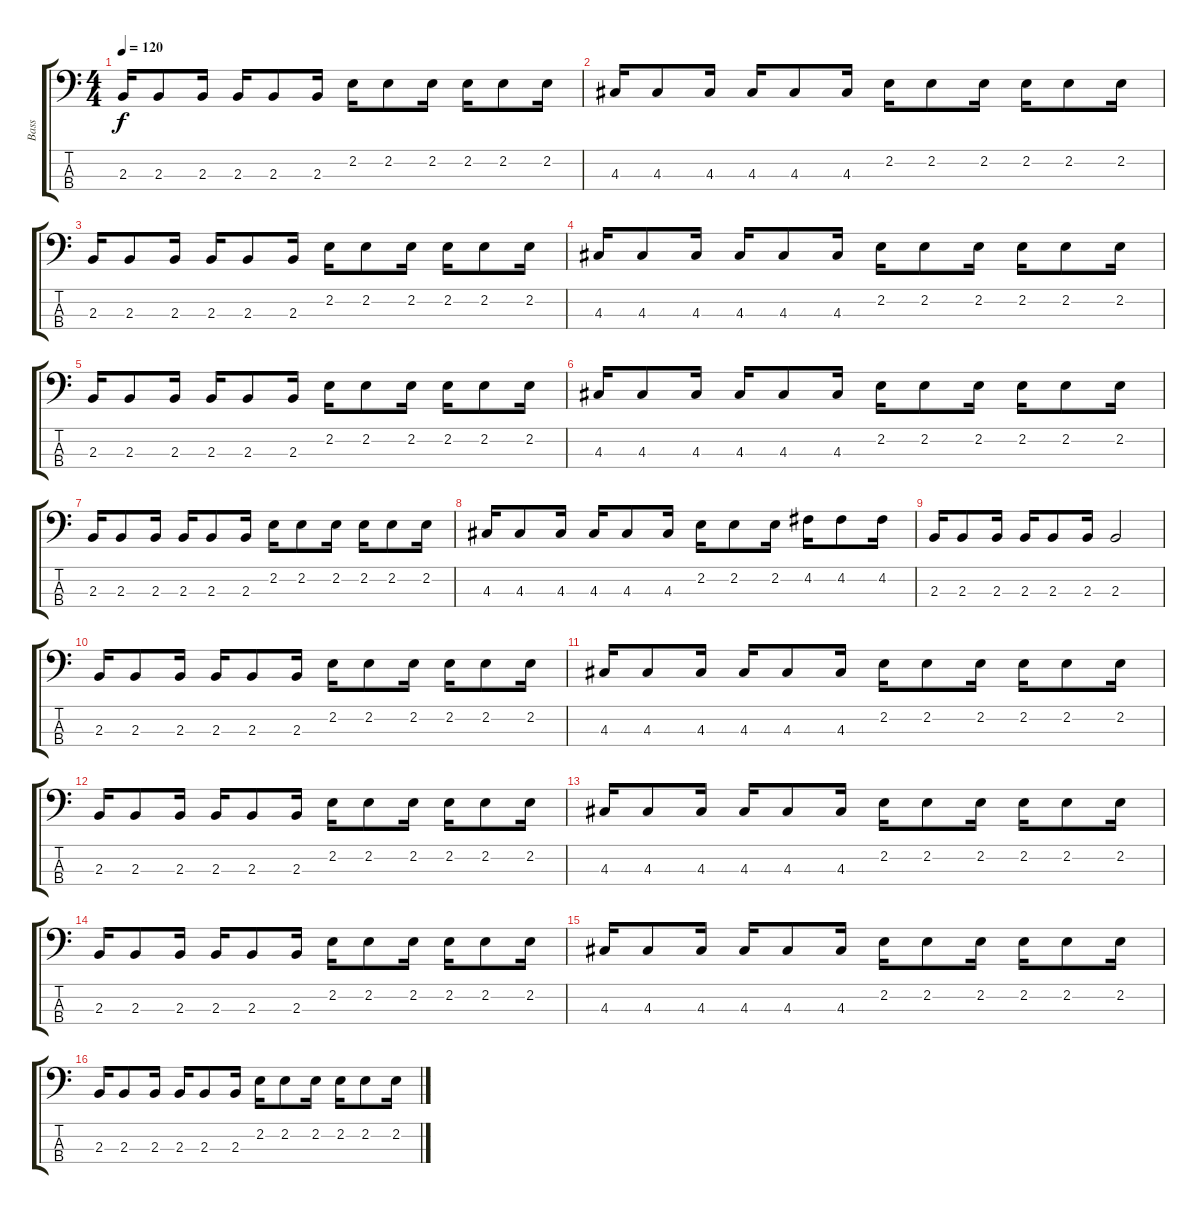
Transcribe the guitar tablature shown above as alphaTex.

\track ("Bass" "Bass") {instrument electricbassfinger}
\staff {score tabs}
\tuning (G2 D2 A1 E1) {hide}
\ts (4 4)
\tempo 120
\clef f4
\ks c
2.3.16{dy f instrument electricbassfinger} 2.3.8 2.3.16 2.3.16 2.3.8 2.3.16 2.2.16 2.2.8 2.2.16 2.2.16 2.2.8 2.2.16 |
4.3.16 4.3.8 4.3.16 4.3.16 4.3.8 4.3.16 2.2.16 2.2.8 2.2.16 2.2.16 2.2.8 2.2.16 |
2.3.16 2.3.8 2.3.16 2.3.16 2.3.8 2.3.16 2.2.16 2.2.8 2.2.16 2.2.16 2.2.8 2.2.16 |
4.3.16 4.3.8 4.3.16 4.3.16 4.3.8 4.3.16 2.2.16 2.2.8 2.2.16 2.2.16 2.2.8 2.2.16 |
2.3.16 2.3.8 2.3.16 2.3.16 2.3.8 2.3.16 2.2.16 2.2.8 2.2.16 2.2.16 2.2.8 2.2.16 |
4.3.16 4.3.8 4.3.16 4.3.16 4.3.8 4.3.16 2.2.16 2.2.8 2.2.16 2.2.16 2.2.8 2.2.16 |
2.3.16 2.3.8 2.3.16 2.3.16 2.3.8 2.3.16 2.2.16 2.2.8 2.2.16 2.2.16 2.2.8 2.2.16 |
4.3.16 4.3.8 4.3.16 4.3.16 4.3.8 4.3.16 2.2.16 2.2.8 2.2.16 4.2.16 4.2.8 4.2.16 |
2.3.16 2.3.8 2.3.16 2.3.16 2.3.8 2.3.16 2.3.2 |
2.3.16 2.3.8 2.3.16 2.3.16 2.3.8 2.3.16 2.2.16 2.2.8 2.2.16 2.2.16 2.2.8 2.2.16 |
4.3.16 4.3.8 4.3.16 4.3.16 4.3.8 4.3.16 2.2.16 2.2.8 2.2.16 2.2.16 2.2.8 2.2.16 |
2.3.16 2.3.8 2.3.16 2.3.16 2.3.8 2.3.16 2.2.16 2.2.8 2.2.16 2.2.16 2.2.8 2.2.16 |
4.3.16 4.3.8 4.3.16 4.3.16 4.3.8 4.3.16 2.2.16 2.2.8 2.2.16 2.2.16 2.2.8 2.2.16 |
2.3.16 2.3.8 2.3.16 2.3.16 2.3.8 2.3.16 2.2.16 2.2.8 2.2.16 2.2.16 2.2.8 2.2.16 |
4.3.16 4.3.8 4.3.16 4.3.16 4.3.8 4.3.16 2.2.16 2.2.8 2.2.16 2.2.16 2.2.8 2.2.16 |
2.3.16 2.3.8 2.3.16 2.3.16 2.3.8 2.3.16 2.2.16 2.2.8 2.2.16 2.2.16 2.2.8 2.2.16
